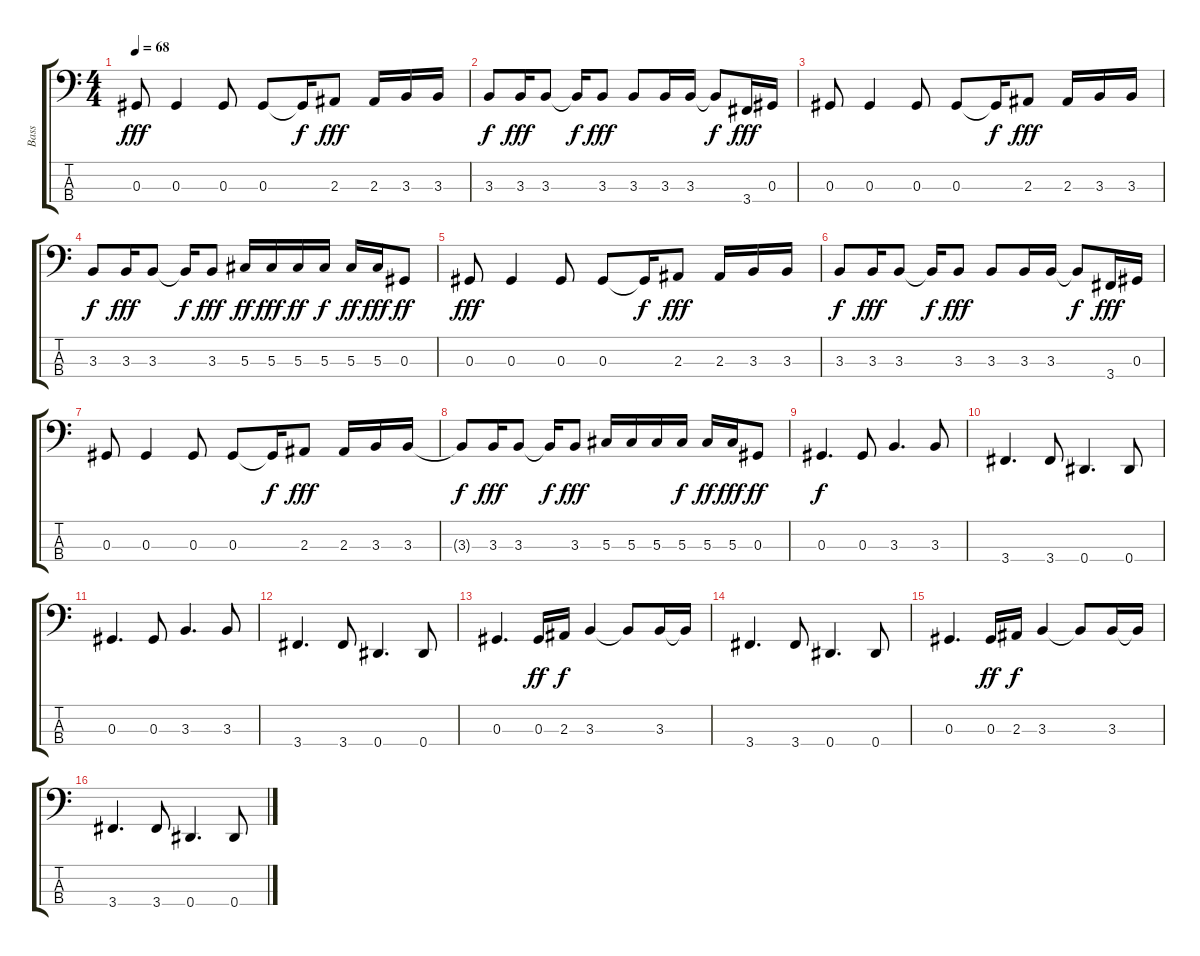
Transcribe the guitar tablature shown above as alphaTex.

\track ("Bass" "Bass") {instrument electricbassfinger}
\staff {score tabs}
\tuning (Gb2 Db2 Ab1 Eb1) {hide}
\ts (4 4)
\tempo 68
\clef f4
\ks c
0.3.8{dy fff} 0.3.4 0.3.8 0.3.8 0.3{t}.16{dy f} 2.3.8{dy fff} 2.3.16 3.3.16 3.3.16 |
3.3.8{dy f} 3.3.16{dy fff} 3.3.8 3.3{t}.16{dy f} 3.3.8{dy fff} 3.3.8 3.3.16 3.3.16 3.3{t}.8{dy f} 3.4.16{dy fff} 0.3.16 |
0.3.8 0.3.4 0.3.8 0.3.8 0.3{t}.16{dy f} 2.3.8{dy fff} 2.3.16 3.3.16 3.3.16 |
3.3.8{dy f} 3.3.16{dy fff} 3.3.8 3.3{t}.16{dy f} 3.3.8{dy fff} 5.3.16{dy ff} 5.3.16{dy fff} 5.3.16{dy ff} 5.3.16{dy f} 5.3.16{dy ff} 5.3.16{dy fff} 0.3.8{dy ff} |
0.3.8{dy fff} 0.3.4 0.3.8 0.3.8 0.3{t}.16{dy f} 2.3.8{dy fff} 2.3.16 3.3.16 3.3.16 |
3.3.8{dy f} 3.3.16{dy fff} 3.3.8 3.3{t}.16{dy f} 3.3.8{dy fff} 3.3.8 3.3.16 3.3.16 3.3{t}.8{dy f} 3.4.16{dy fff} 0.3.16 |
0.3.8 0.3.4 0.3.8 0.3.8 0.3{t}.16{dy f} 2.3.8{dy fff} 2.3.16 3.3.16 3.3.16 |
3.3{t}.8{dy f} 3.3.16{dy fff} 3.3.8 3.3{t}.16{dy f} 3.3.8{dy fff} 5.3.16 5.3.16 5.3.16 5.3.16{dy f} 5.3.16{dy ff} 5.3.16{dy fff} 0.3.8{dy ff} |
0.3.4{d dy f} 0.3.8 3.3.4{d} 3.3.8 |
3.4.4{d} 3.4.8 0.4.4{d} 0.4.8 |
0.3.4{d} 0.3.8 3.3.4{d} 3.3.8 |
3.4.4{d} 3.4.8 0.4.4{d} 0.4.8 |
0.3.4{d} 0.3.16{dy ff} 2.3.16{dy f} 3.3.4 3.3{t}.8 3.3.16 3.3{t}.16 |
3.4.4{d} 3.4.8 0.4.4{d} 0.4.8 |
0.3.4{d} 0.3.16{dy ff} 2.3.16{dy f} 3.3.4 3.3{t}.8 3.3.16 3.3{t}.16 |
3.4.4{d} 3.4.8 0.4.4{d} 0.4.8
